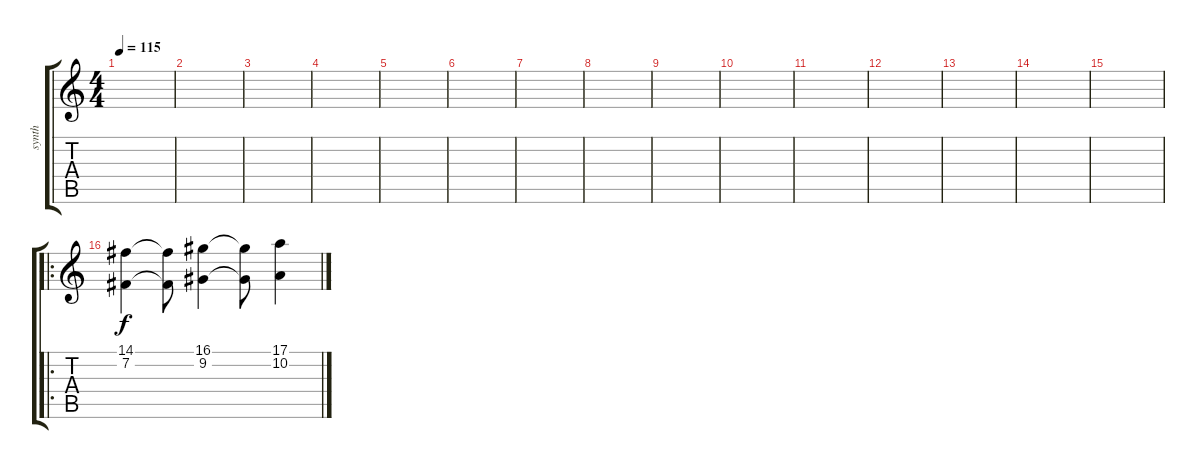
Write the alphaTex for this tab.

\track ("synth" "synth") {instrument stringensemble1}
\staff {score tabs}
\tuning (E4 B3 G3 D3 A2 E2) {hide}
\ts (4 4)
\tempo 115
\clef g2
\ks c
|
|
|
|
|
|
|
|
|
|
|
|
|
|
|
\ro
(14.1 7.2).4{volume 10} (14.1{t} 7.2{t}).8 (16.1 9.2).4 (16.1{t} 9.2{t}).8 (17.1 10.2).4
